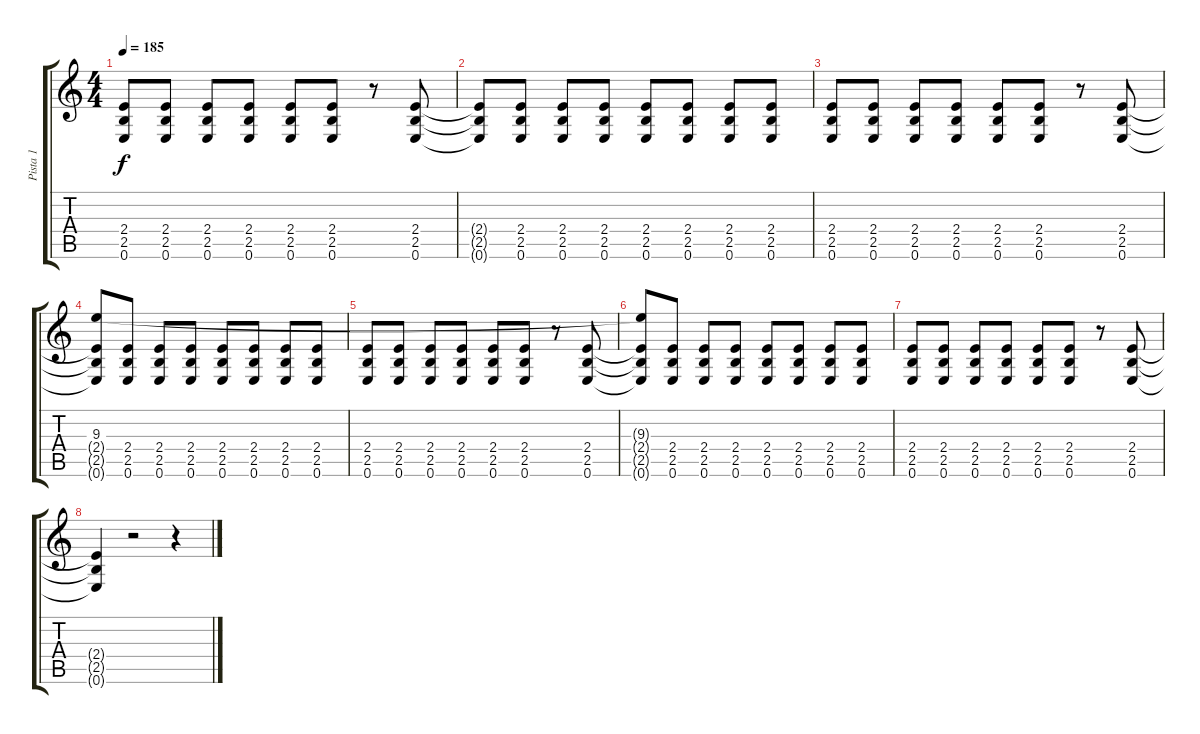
\track ("Pista 1" "Pista 1") {instrument overdrivenguitar}
\staff {score tabs}
\tuning (E4 B3 G3 D3 A2 E2) {hide}
\ts (4 4)
\tempo 185
\clef g2
\ks c
(2.4 2.5 0.6).8{dy f} (2.4 2.5 0.6).8 (2.4 2.5 0.6).8 (2.4 2.5 0.6).8 (2.4 2.5 0.6).8 (2.4 2.5 0.6).8 r.8 (2.4 2.5 0.6).8 |
(2.4{t} 2.5{t} 0.6{t}).8 (2.4 2.5 0.6).8 (2.4 2.5 0.6).8 (2.4 2.5 0.6).8 (2.4 2.5 0.6).8 (2.4 2.5 0.6).8 (2.4 2.5 0.6).8 (2.4 2.5 0.6).8 |
(2.4 2.5 0.6).8 (2.4 2.5 0.6).8 (2.4 2.5 0.6).8 (2.4 2.5 0.6).8 (2.4 2.5 0.6).8 (2.4 2.5 0.6).8 r.8 (2.4 2.5 0.6).8 |
(9.3 2.4{t} 2.5{t} 0.6{t}).8 (2.4 2.5 0.6).8 (2.4 2.5 0.6).8 (2.4 2.5 0.6).8 (2.4 2.5 0.6).8 (2.4 2.5 0.6).8 (2.4 2.5 0.6).8 (2.4 2.5 0.6).8 |
(2.4 2.5 0.6).8 (2.4 2.5 0.6).8 (2.4 2.5 0.6).8 (2.4 2.5 0.6).8 (2.4 2.5 0.6).8 (2.4 2.5 0.6).8 r.8 (2.4 2.5 0.6).8 |
(9.3{t} 2.4{t} 2.5{t} 0.6{t}).8 (2.4 2.5 0.6).8 (2.4 2.5 0.6).8 (2.4 2.5 0.6).8 (2.4 2.5 0.6).8 (2.4 2.5 0.6).8 (2.4 2.5 0.6).8 (2.4 2.5 0.6).8 |
(2.4 2.5 0.6).8 (2.4 2.5 0.6).8 (2.4 2.5 0.6).8 (2.4 2.5 0.6).8 (2.4 2.5 0.6).8 (2.4 2.5 0.6).8 r.8 (2.4 2.5 0.6).8 |
(2.4{t} 2.5{t} 0.6{t}).4 r.2 r.4
